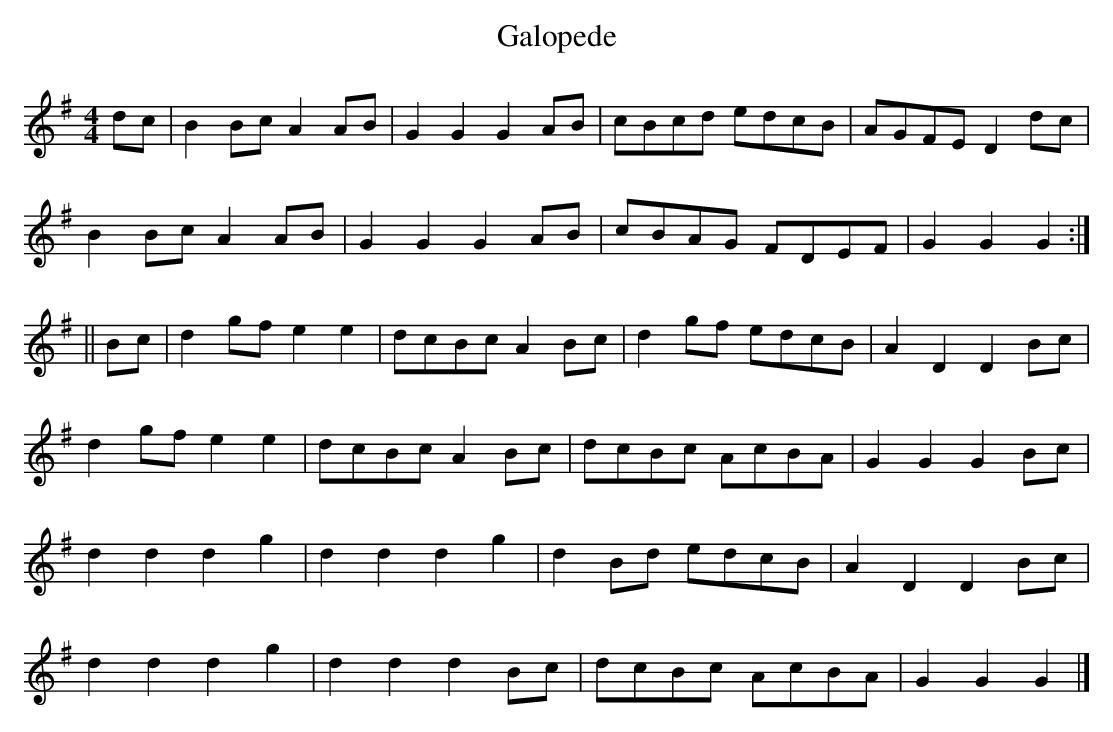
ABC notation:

X:1
T:Galopede
L:1/8
M:4/4
K:G
dc|B2Bc A2AB|G2G2 G2AB|cBcd edcB|AGFE D2dc|
B2Bc A2AB|G2G2 G2AB|cBAG FDEF|G2G2 G2:|
||Bc|d2gf e2e2|dcBc A2Bc|d2gf edcB|A2D2 D2Bc|
d2gf e2e2|dcBc A2Bc|dcBc AcBA|G2G2 G2Bc|
d2d2 d2g2|d2d2 d2g2|d2Bd edcB|A2D2 D2Bc|
d2d2 d2g2|d2d2 d2Bc|dcBc AcBA|G2G2 G2 |]
